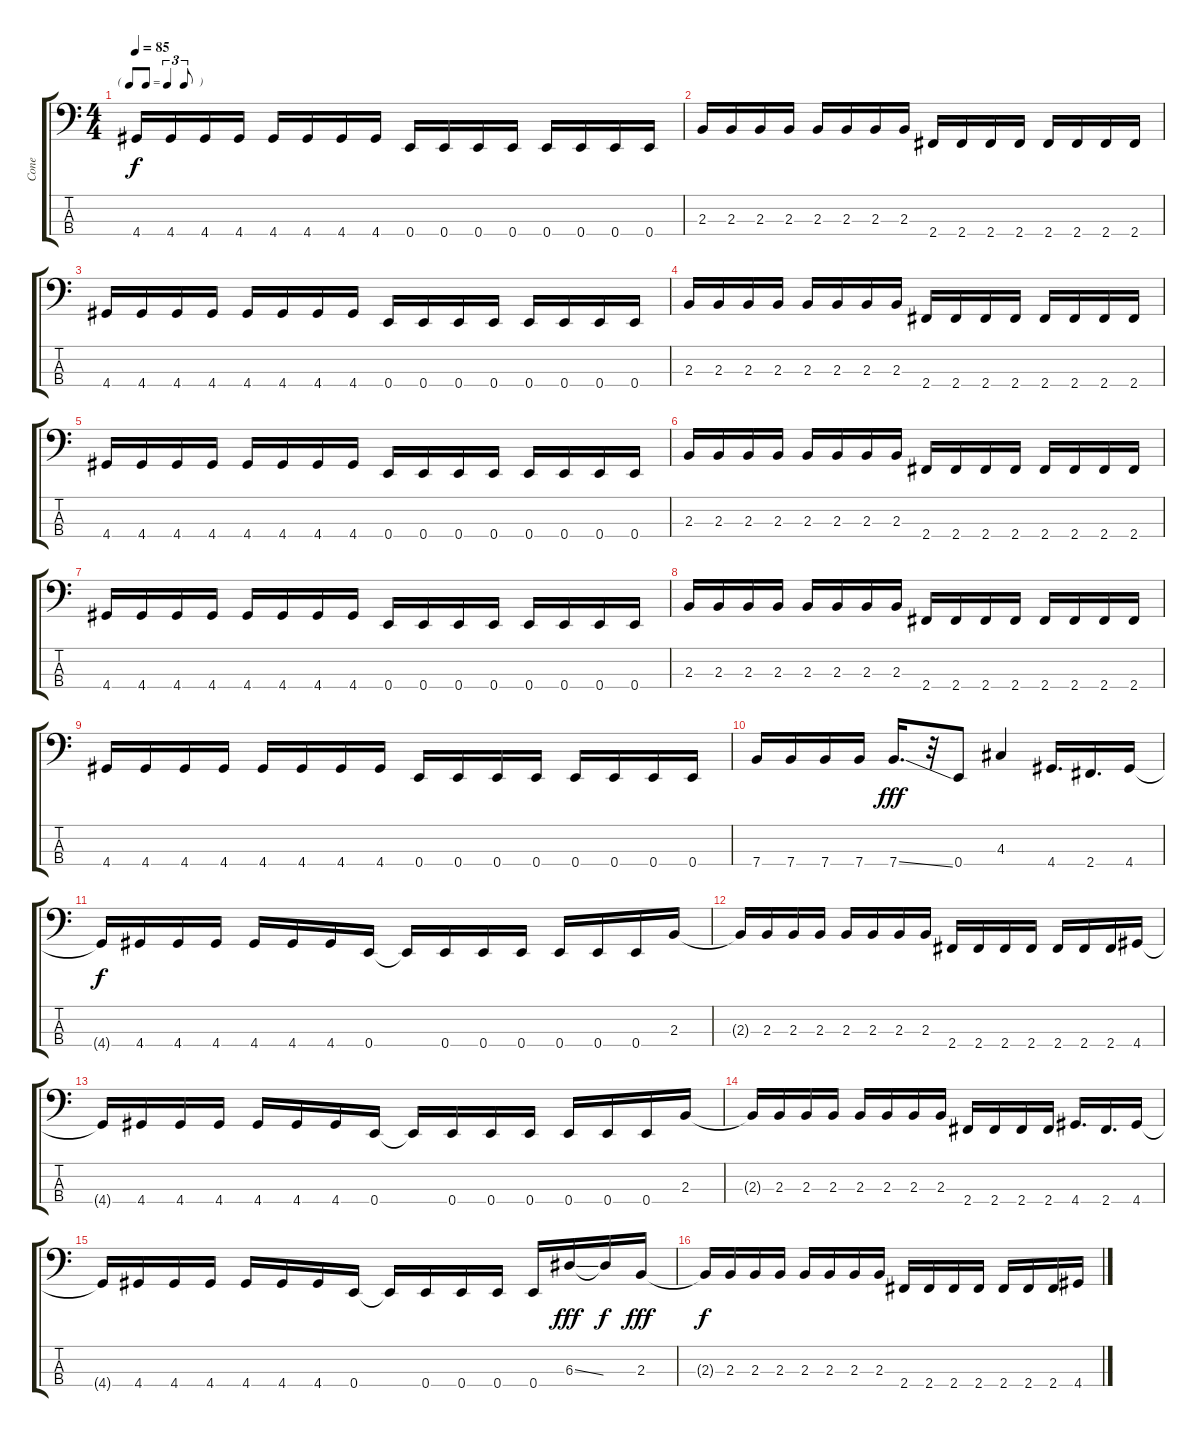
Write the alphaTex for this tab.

\track ("Cone" "Cone") {instrument electricbasspick}
\staff {score tabs}
\tuning (G2 D2 A1 E1) {hide}
\ts (4 4)
\tf triplet8th
\tempo 85
\clef f4
\ks c
4.4.16{dy f} 4.4.16 4.4.16 4.4.16 4.4.16 4.4.16 4.4.16 4.4.16 0.4.16 0.4.16 0.4.16 0.4.16 0.4.16 0.4.16 0.4.16 0.4.16 |
2.3.16 2.3.16 2.3.16 2.3.16 2.3.16 2.3.16 2.3.16 2.3.16 2.4.16 2.4.16 2.4.16 2.4.16 2.4.16 2.4.16 2.4.16 2.4.16 |
4.4.16 4.4.16 4.4.16 4.4.16 4.4.16 4.4.16 4.4.16 4.4.16 0.4.16 0.4.16 0.4.16 0.4.16 0.4.16 0.4.16 0.4.16 0.4.16 |
2.3.16 2.3.16 2.3.16 2.3.16 2.3.16 2.3.16 2.3.16 2.3.16 2.4.16 2.4.16 2.4.16 2.4.16 2.4.16 2.4.16 2.4.16 2.4.16 |
4.4.16 4.4.16 4.4.16 4.4.16 4.4.16 4.4.16 4.4.16 4.4.16 0.4.16 0.4.16 0.4.16 0.4.16 0.4.16 0.4.16 0.4.16 0.4.16 |
2.3.16 2.3.16 2.3.16 2.3.16 2.3.16 2.3.16 2.3.16 2.3.16 2.4.16 2.4.16 2.4.16 2.4.16 2.4.16 2.4.16 2.4.16 2.4.16 |
4.4.16 4.4.16 4.4.16 4.4.16 4.4.16 4.4.16 4.4.16 4.4.16 0.4.16 0.4.16 0.4.16 0.4.16 0.4.16 0.4.16 0.4.16 0.4.16 |
2.3.16 2.3.16 2.3.16 2.3.16 2.3.16 2.3.16 2.3.16 2.3.16 2.4.16 2.4.16 2.4.16 2.4.16 2.4.16 2.4.16 2.4.16 2.4.16 |
4.4.16 4.4.16 4.4.16 4.4.16 4.4.16 4.4.16 4.4.16 4.4.16 0.4.16 0.4.16 0.4.16 0.4.16 0.4.16 0.4.16 0.4.16 0.4.16 |
7.4.16 7.4.16 7.4.16 7.4.16 7.4{ss}.16{d dy fff} r.32 0.4.8 4.3.4 4.4.16{d} 2.4.16{d} 4.4.16 |
4.4{t}.16{dy f} 4.4.16 4.4.16 4.4.16 4.4.16 4.4.16 4.4.16 0.4.16 0.4{t}.16 0.4.16 0.4.16 0.4.16 0.4.16 0.4.16 0.4.16 2.3.16 |
2.3{t}.16 2.3.16 2.3.16 2.3.16 2.3.16 2.3.16 2.3.16 2.3.16 2.4.16 2.4.16 2.4.16 2.4.16 2.4.16 2.4.16 2.4.16 4.4.16 |
4.4{t}.16 4.4.16 4.4.16 4.4.16 4.4.16 4.4.16 4.4.16 0.4.16 0.4{t}.16 0.4.16 0.4.16 0.4.16 0.4.16 0.4.16 0.4.16 2.3.16 |
2.3{t}.16 2.3.16 2.3.16 2.3.16 2.3.16 2.3.16 2.3.16 2.3.16 2.4.16 2.4.16 2.4.16 2.4.16 4.4.16{d} 2.4.16{d} 4.4.16 |
4.4{t}.16 4.4.16 4.4.16 4.4.16 4.4.16 4.4.16 4.4.16 0.4.16 0.4{t}.16 0.4.16 0.4.16 0.4.16 0.4.16 6.3{ss}.16{dy fff} 6.3{t}.16{dy f} 2.3.16{dy fff} |
2.3{t}.16{dy f} 2.3.16 2.3.16 2.3.16 2.3.16 2.3.16 2.3.16 2.3.16 2.4.16 2.4.16 2.4.16 2.4.16 2.4.16 2.4.16 2.4.16 4.4.16
